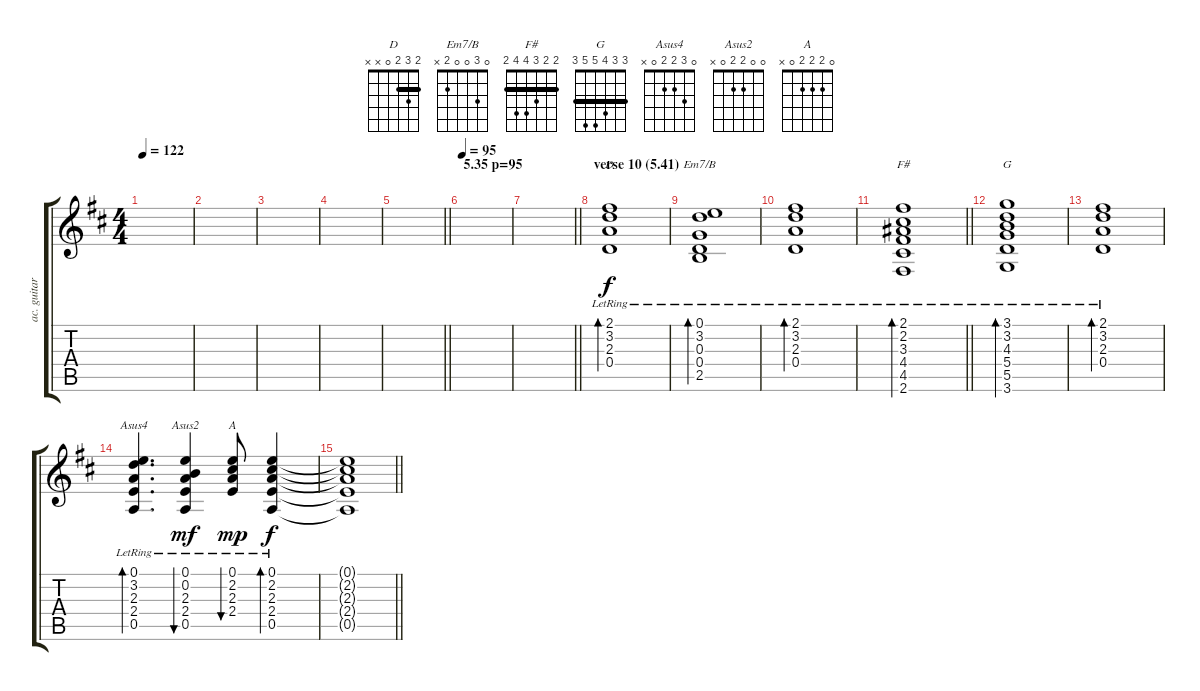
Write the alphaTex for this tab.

\track ("ac. guitar" "ac. guitar") {instrument acousticguitarsteel}
\staff {score tabs}
\tuning (E4 B3 G3 D3 A2 E2) {hide}
\chord ("D" 2 3 2 0 x x) {barre 2}
\chord ("Em7/B" 0 3 0 0 2 x)
\chord ("F#" 2 2 3 4 4 2) {barre 2}
\chord ("G" 3 3 4 5 5 3) {barre 3}
\chord ("Asus4" 0 3 2 2 0 x)
\chord ("Asus2" 0 0 2 2 0 x)
\chord ("A" 0 2 2 2 0 x)
\ts (4 4)
\tempo 122
\clef g2
\ks d
|
|
|
|
\barLineRight lightlight
|
\section ("" "5.35 p=95")
\tempo 95
|
\barLineRight lightlight
|
\section ("" "verse 10 (5.41)")
(2.1{lr} 3.2{lr} 2.3{lr} 0.4{lr}).1{bd 30 ch "D"} |
(0.1{lr} 3.2{lr} 0.3{lr} 0.4{lr} 2.5{lr}).1{bd 30 ch "Em7/B"} |
(2.1{lr} 3.2{lr} 2.3{lr} 0.4{lr}).1{bd 30} |
\barLineRight lightlight
(2.1{lr} 2.2{lr} 3.3{lr} 4.4{lr} 4.5{lr} 2.6{lr}).1{bd 30 ch "F#"} |
(3.1{lr} 3.2{lr} 4.3{lr} 5.4{lr} 5.5{lr} 3.6{lr}).1{bd 30 ch "G"} |
(2.1{lr} 3.2{lr} 2.3{lr} 0.4{lr}).1{bd 30} |
(0.1{lr} 3.2{lr} 2.3{lr} 2.4{lr} 0.5{lr}).4{d bd 30 ch "Asus4"} (0.1{lr} 0.2{lr} 2.3{lr} 2.4{lr} 0.5{lr}).4{bu 30 ch "Asus2" dy mf} (0.1{lr} 2.2{lr} 2.3{lr} 2.4{lr}).8{bu 30 ch "A" dy mp} (0.1{lr} 2.2{lr} 2.3{lr} 2.4{lr} 0.5{lr}).4{bd 30 dy f} |
\barLineRight lightlight
(0.1{t} 2.2{t} 2.3{t} 2.4{t} 0.5{t}).1
